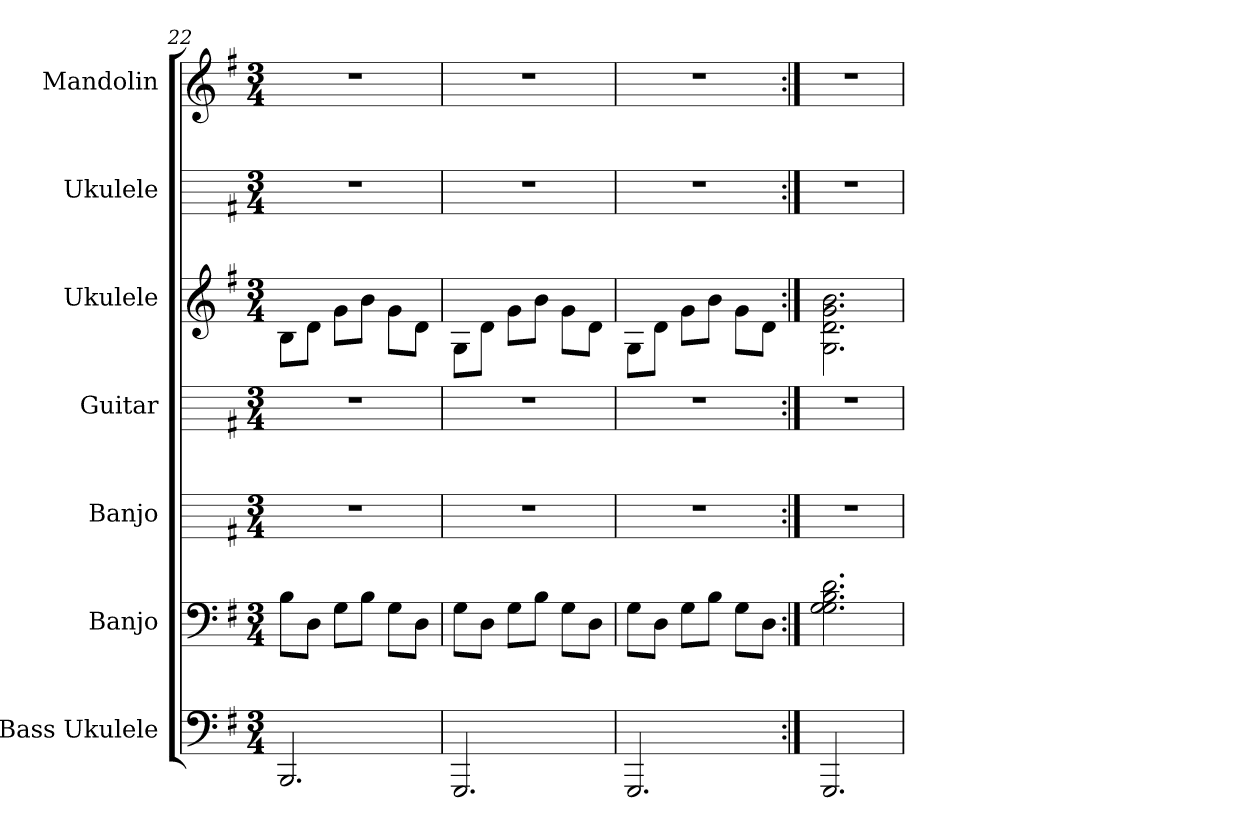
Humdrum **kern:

**kern	**kern	**kern	**kern	**kern	**kern	**kern
*part7	*part6	*part5	*part4	*part3	*part2	*part1
*staff7	*staff6	*staff5	*staff4	*staff3	*staff2	*staff1
*I"Bass Ukulele	*I"Banjo	*I"Banjo	*I"Guitar	*I"Ukulele	*I"Ukulele	*I"Mandolin
*	*I'Ban.	*I'Ban.	*I'Gtr.	*	*	*I'Mand.
*	*	*	*	*	*	*clefG2
*k[f#]	*k[f#]	*k[f#]	*k[f#]	*k[f#]	*k[f#]	*k[f#]
*G:	*G:	*G:	*G:	*G:	*G:	*G:
*M3/4	*M3/4	*M3/4	*M3/4	*M3/4	*M3/4	*M3/4
=22	=22	=22	=22	=22	=22	=22
!	!	!LO:N:vis=1	!LO:N:vis=1	!	!LO:N:vis=1	!LO:N:vis=1
2.BBBi/	8Bj\L	2.r	2.r	8Bj\L	2.r	2.r
.	8Dj\J	.	.	8dj\J	.	.
.	8Gj\L	.	.	8gj\L	.	.
.	8Bj\J	.	.	8bj\J	.	.
.	8Gj\L	.	.	8gj\L	.	.
.	8Dj\J	.	.	8dj\J	.	.
=23	=23	=23	=23	=23	=23	=23
!	!	!LO:N:vis=1	!LO:N:vis=1	!	!LO:N:vis=1	!LO:N:vis=1
2.GGGi/	8Gj\L	2.r	2.r	8Gj\L	2.r	2.r
.	8Dj\J	.	.	8dj\J	.	.
.	8Gj\L	.	.	8gj\L	.	.
.	8Bj\J	.	.	8bj\J	.	.
.	8Gj\L	.	.	8gj\L	.	.
.	8Dj\J	.	.	8dj\J	.	.
=24	=24	=24	=24	=24	=24	=24
!	!	!LO:N:vis=1	!LO:N:vis=1	!	!LO:N:vis=1	!LO:N:vis=1
2.GGGi/	8Gj\L	2.r	2.r	8Gj\L	2.r	2.r
.	8Dj\J	.	.	8dj\J	.	.
.	8Gj\L	.	.	8gj\L	.	.
.	8Bj\J	.	.	8bj\J	.	.
.	8Gj\L	.	.	8gj\L	.	.
.	8Dj\J	.	.	8dj\J	.	.
=25:|!	=25:|!	=25:|!	=25:|!	=25:|!	=25:|!	=25:|!
!	!	!LO:N:vis=1	!LO:N:vis=1	!	!LO:N:vis=1	!LO:N:vis=1
2.GGGi/	2.Gj\ 2.Gj 2.Bj 2.dj	2.r	2.r	2.Gj\ 2.dj 2.gj 2.bj	2.r	2.r
=	=	=	=	=	=	=
*-	*-	*-	*-	*-	*-	*-
